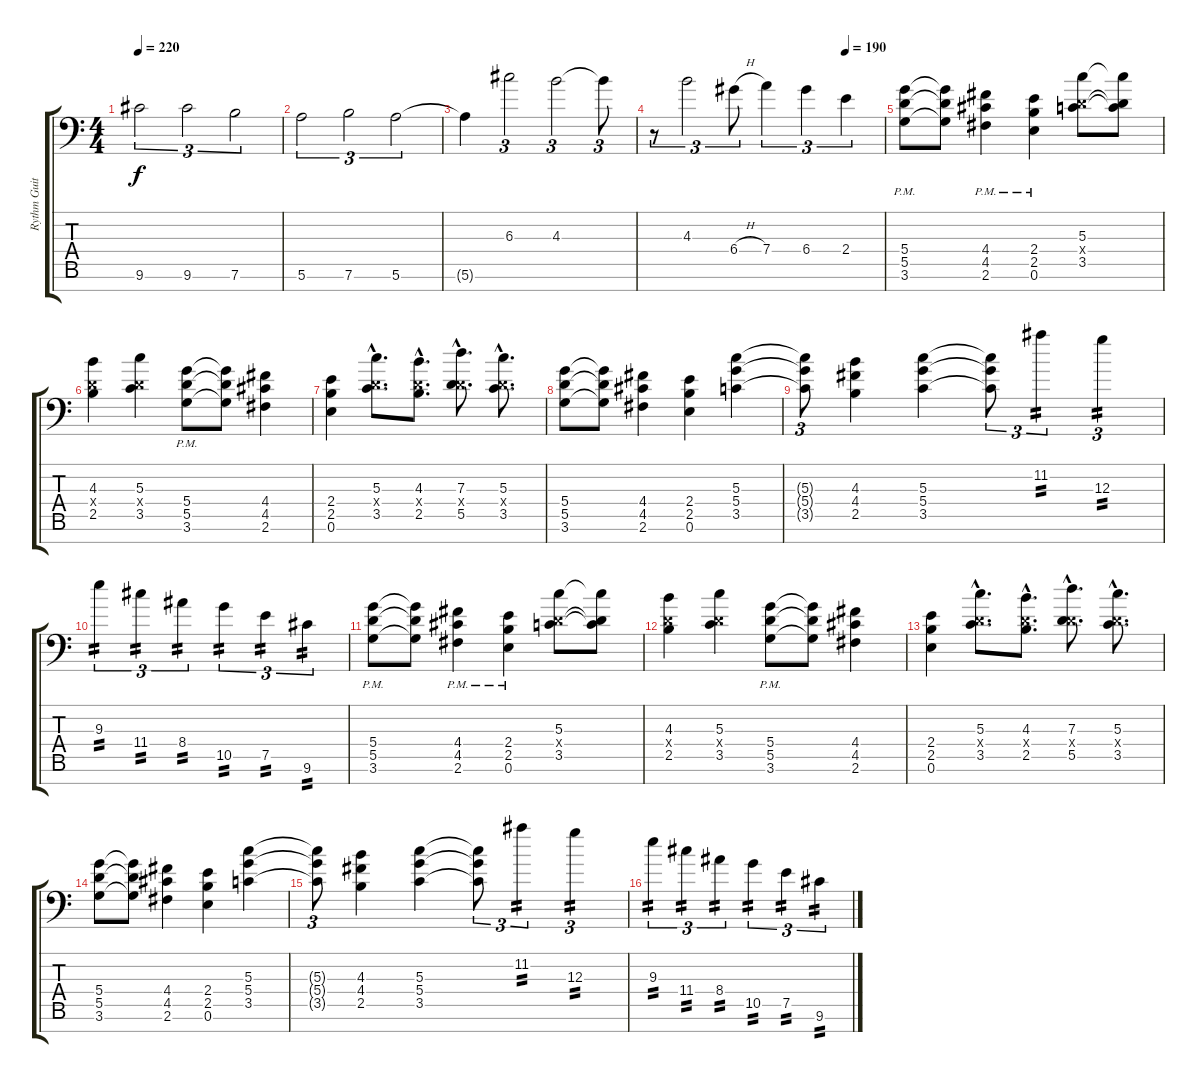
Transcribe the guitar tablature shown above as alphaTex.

\track ("Rythm Guitar (Ken Susi)" "Rythm Guit") {instrument overdrivenguitar}
\staff {score tabs}
\tuning (E4 B3 G3 D3 A2 E2 C-1) {hide}
\ts (4 4)
\tempo 220
\clef f4
\ks c
9.6.2{tu (3 2) dy f} 9.6.2{tu (3 2)} 7.6.2{tu (3 2)} |
5.6.2{tu (3 2)} 7.6.2{tu (3 2)} 5.6.2{tu (3 2)} |
5.6{t}.4 6.3.2{tu (3 2)} 4.3.2{tu (3 2)} 4.3{t}.8{tu (3 2)} |
\tempo (190 0.8333333333333334)
r.8{tu (3 2)} 4.3.2{tu (3 2)} 6.4{h}.8{tu (3 2)} 7.4.4{tu (3 2)} 6.4.4{tu (3 2)} 2.4.4{tu (3 2)} |
(5.4{pm} 5.5{pm} 3.6).8 (5.4{t} 5.5{t} 3.6{t}).8 (4.4{pm} 4.5{pm} 2.6).4 (2.4{pm} 2.5{pm} 0.6).4 (5.3 0.4{x} 3.5).8 (5.3{t} 0.4{t} 3.5{t}).8 |
(4.3 0.4{x} 2.5).4 (5.3 0.4{x} 3.5).4 (5.4{pm} 5.5 3.6{pm}).8 (5.4{t} 5.5{t} 3.6{t}).8 (4.4 4.5 2.6).4 |
(2.4 2.5 0.6).4 (5.3{hac} 0.4{hac x} 3.5{hac}).8{d} (4.3{hac} 0.4{hac x} 2.5{hac}).8{d} (7.3{hac} 0.4{hac x} 5.5{hac}).8{d} (5.3{hac} 0.4{hac x} 3.5{hac}).8{d} |
(5.4 5.5 3.6).8 (5.4{t} 5.5{t} 3.6{t}).8 (4.4 4.5 2.6).4 (2.4 2.5 0.6).4 (5.3 5.4 3.5).4 |
(5.3{t} 5.4{t} 3.5{t}).8{tu (3 2)} (4.3 4.4 2.5).4 (5.3 5.4 3.5).4 (5.3{t} 5.4{t} 3.5{t}).8{tu (3 2)} 11.2.4{tu (3 2) tp 2} 12.3.4{tu (3 2) tp 2} |
9.3.4{tu (3 2) tp 2} 11.4.4{tu (3 2) tp 2} 8.4.4{tu (3 2) tp 2} 10.5.4{tu (3 2) tp 2} 7.5.4{tu (3 2) tp 2} 9.6.4{tu (3 2) tp 2} |
(5.4{pm} 5.5{pm} 3.6).8 (5.4{t} 5.5{t} 3.6{t}).8 (4.4{pm} 4.5{pm} 2.6).4 (2.4{pm} 2.5{pm} 0.6).4 (5.3 0.4{x} 3.5).8 (5.3{t} 0.4{t} 3.5{t}).8 |
(4.3 0.4{x} 2.5).4 (5.3 0.4{x} 3.5).4 (5.4{pm} 5.5 3.6{pm}).8 (5.4{t} 5.5{t} 3.6{t}).8 (4.4 4.5 2.6).4 |
(2.4 2.5 0.6).4 (5.3{hac} 0.4{hac x} 3.5{hac}).8{d} (4.3{hac} 0.4{hac x} 2.5{hac}).8{d} (7.3{hac} 0.4{hac x} 5.5{hac}).8{d} (5.3{hac} 0.4{hac x} 3.5{hac}).8{d} |
(5.4 5.5 3.6).8 (5.4{t} 5.5{t} 3.6{t}).8 (4.4 4.5 2.6).4 (2.4 2.5 0.6).4 (5.3 5.4 3.5).4 |
(5.3{t} 5.4{t} 3.5{t}).8{tu (3 2)} (4.3 4.4 2.5).4 (5.3 5.4 3.5).4 (5.3{t} 5.4{t} 3.5{t}).8{tu (3 2)} 11.2.4{tu (3 2) tp 2} 12.3.4{tu (3 2) tp 2} |
9.3.4{tu (3 2) tp 2} 11.4.4{tu (3 2) tp 2} 8.4.4{tu (3 2) tp 2} 10.5.4{tu (3 2) tp 2} 7.5.4{tu (3 2) tp 2} 9.6.4{tu (3 2) tp 2}
